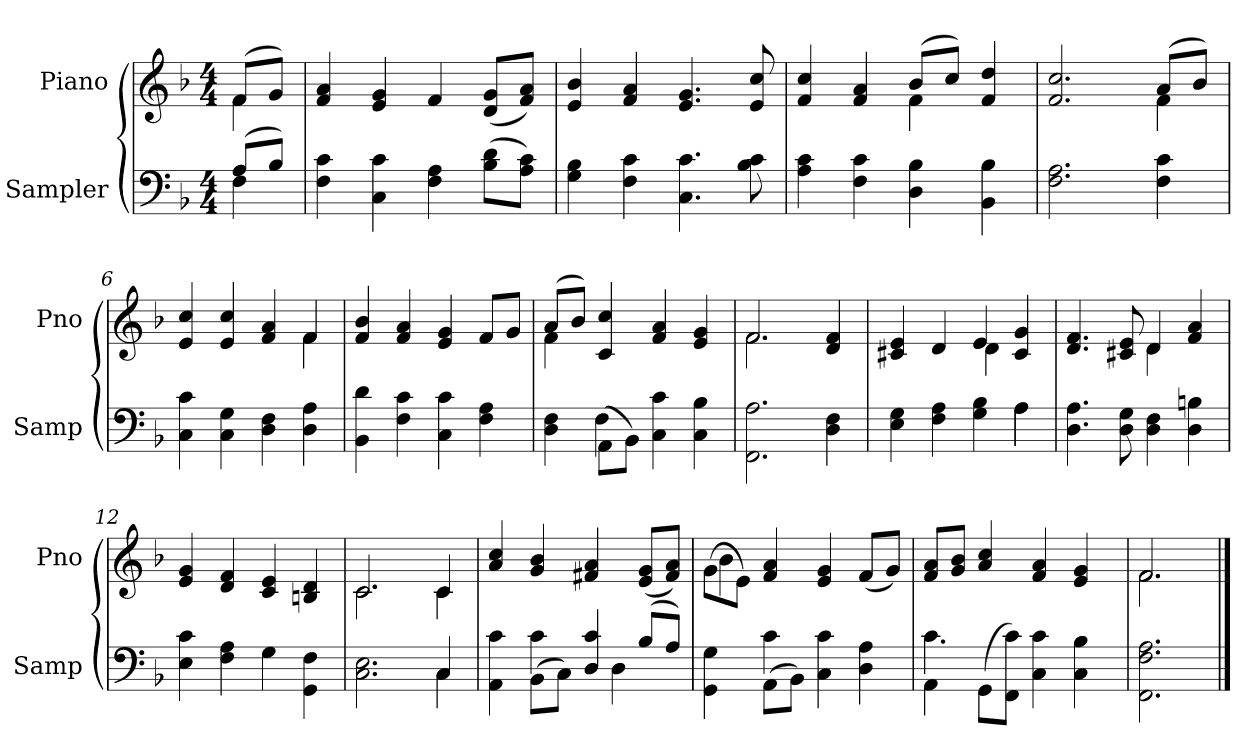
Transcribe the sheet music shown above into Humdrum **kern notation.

**kern	**kern
*part2	*part1
*staff2	*staff1
*I"Sampler	*I"Piano
*I'Samp	*I'Pno
*clefF4	*clefG2
*k[b-]	*k[b-]
*F:	*F:
*M4/4	*M4/4
=1	=1
*^	*^
(8A/L	4F	(8f/L	4f
8B-/J)	.	8g/J)	.
*v	*v	*	*
*	*v	*v
=2	=2
4F\ 4c\	4f/ 4a/
4C\ 4c\	4e/ 4g/
4F\ 4A\	4f/
(8B-\ 8d\L	(8d/ 8g/L
8A\ 8c\J)	8f/ 8a/J)
=3	=3
4G\ 4B-\	4e/ 4b-/
4F\ 4c\	4f/ 4a/
4.C\ 4.c\	4.e/ 4.g/
8B-\ 8c\	8e/ 8cc/
=4	=4
*	*^
4A\ 4c\	4f/ 4cc/	2ryy
4F\ 4c\	4f/ 4a/	.
4D\ 4B-\	(8b-/L	4f
.	8cc/J)	.
4BB-\ 4B-\	4f/ 4dd/	4ryy
=5	=5	=5
2.F\ 2.A\	2.f/ 2.cc/	2.ryy
4F\ 4c\	(8a/L	4f
.	8b-/J)	.
=6	=6	=6
4C\ 4c\	4e/ 4cc/	2.ryy
4C\ 4G\	4e/ 4cc/	.
4D\ 4F\	4f/ 4a/	.
4D\ 4A\	4f/	4f
*	*v	*v
=7	=7
4BB-\ 4d\	4f/ 4b-/
4F\ 4c\	4f/ 4a/
4C\ 4c\	4e/ 4g/
4F\ 4A\	8f/L
.	8g/J
=8	=8
*^	*^
4D\ 4F\	4ryy	(8a/L	4f
.	.	8b-/J)	.
(8AA\L	4F	4c/ 4cc/	2.ryy
8BB-\J)	.	.	.
4C\ 4c\	2ryy	4f/ 4a/	.
4C\ 4B-\	.	4e/ 4g/	.
*v	*v	*	*
=9	=9	=9
2.FF\ 2.A\	2.f/	2.f
4D\ 4F\	4d/ 4f/	4ryy
=10	=10	=10
*^	*	*
4E\ 4G\	2.ryy	4c#X/ 4e/	2ryy
4F\ 4A\	.	4d/	.
4G\ 4B-\	.	4e/	4d
4A\	4A	4c#/ 4g/	4ryy
*v	*v	*	*
=11	=11	=11
4.D\ 4.A\	4.d/ 4.f/	2ryy
8D\ 8G\	8c#X/ 8e/	.
4D\ 4F\	4d/	4d
4D\ 4Bn\	4f/ 4a/	4ryy
*	*v	*v
=12	=12
4E\ 4c\	4e/ 4g/
4F\ 4A\	4d/ 4f/
4G\	4c/ 4e/
4GG\ 4F\	4Bn/ 4d/
=13	=13
*^	*^
2.C\ 2.E\	2.ryy	2.c/	2.c
4C/	4C	4c/	4c
*	*	*v	*v
=14	=14	=14
4AA\ 4c\	4ryy	4a/ 4cc/
(8BB-\L	4c	4g/ 4b-/
8C\J)	.	.
4D 4c	8ryy	4f#X/ 4a/
.	4D	.
(8B-/L	.	(8e/ 8g/L
8A/J)	8ryy	8f#/ 8a/J)
=15	=15	=15
*	*	*^
4GG\ 4G\	4ryy	(8g\L	4b-
.	.	8e\J)	.
(8AA\L	4c	4f/ 4a/	2.ryy
8BB-\J)	.	.	.
4C\ 4c\	2ryy	4e/ 4g/	.
4D\ 4A\	.	(8f/L	.
.	.	8g/J)	.
*	*	*v	*v
=16	=16	=16
4AA\	4.c	8f/ 8a/L
.	.	8g/ 8b-/J
(8GG\L	.	4a/ 4cc/
8FF\ 8c\J)	2ryy	.
4C\ 4c\	.	4f/ 4a/
4C\ 4B-\	.	4e/ 4g/
.	8ryy	.
*v	*v	*
=17	=17
*	*^
2.FF\ 2.F\ 2.A\	2.f/	2.f
*	*v	*v
==	==
*-	*-
